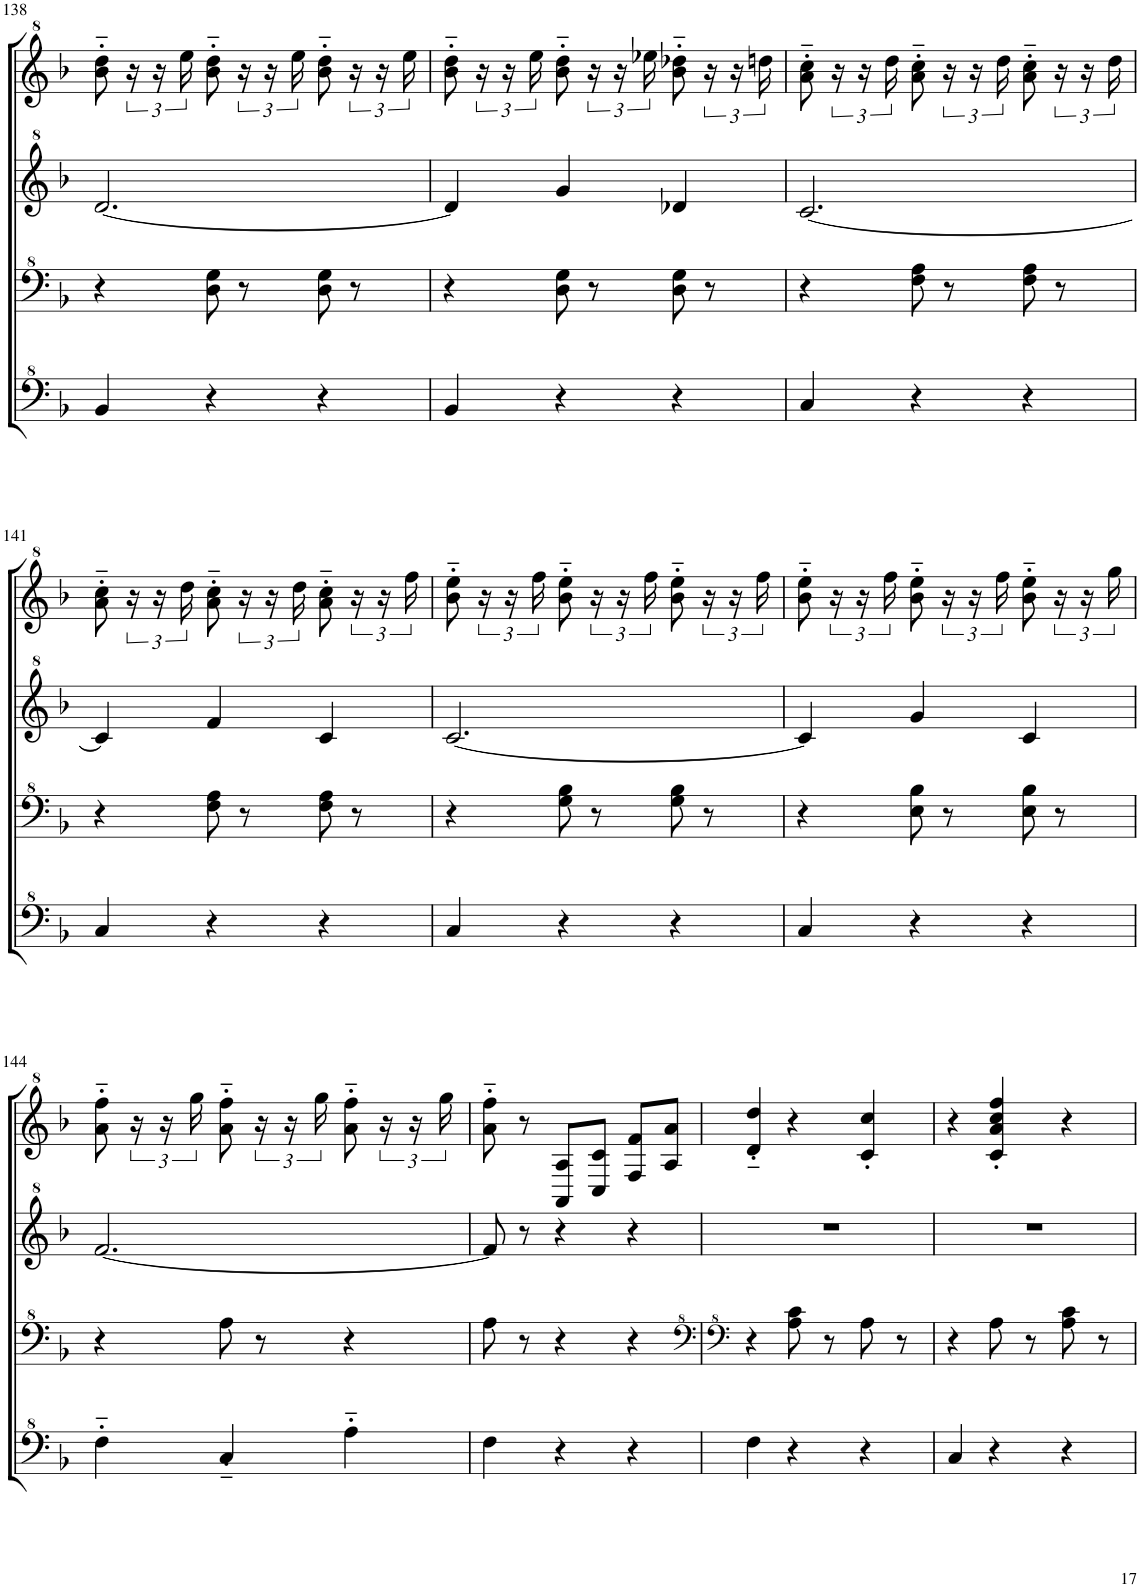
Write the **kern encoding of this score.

**kern	**kern	**kern	**kern
*part1	*part1	*part1	*part1
*staff4	*staff3	*staff2	*staff1
*I"Model III	*	*	*
!!LO:PB:g=z
*clefF^4	*clefF^4	*clefG^2	*clefG^2
*k[b-]	*k[b-]	*k[b-]	*k[b-]
*M3/4	*M3/4	*M3/4	*M3/4
=138	=138	=138	=138
4B-/	4r	[2.dd/	8bb-\'~ 8ddd\'~
.	.	.	24r
.	.	.	24r
.	.	.	24eee\
4r	8d\ 8g\	.	8bb-\'~ 8ddd\'~
.	8r	.	24r
.	.	.	24r
.	.	.	24eee\
4r	8d\ 8g\	.	8bb-\'~ 8ddd\'~
.	8r	.	24r
.	.	.	24r
.	.	.	24eee\
=139	=139	=139	=139
4B-/	4r	4dd/]	8bb-\'~ 8ddd\'~
.	.	.	24r
.	.	.	24r
.	.	.	24eee\
4r	8d\ 8g\	4gg/	8bb-\'~ 8ddd\'~
.	8r	.	24r
.	.	.	24r
.	.	.	24eee-X\
4r	8d\ 8g\	4dd-X/	8bb-\'~ 8ddd-X\'~
.	8r	.	24r
.	.	.	24r
.	.	.	24dddn\
=140	=140	=140	=140
4c/	4r	[2.cc/	8aa\'~ 8ccc\'~
.	.	.	24r
.	.	.	24r
.	.	.	24ddd\
4r	8f\ 8a\	.	8aa\'~ 8ccc\'~
.	8r	.	24r
.	.	.	24r
.	.	.	24ddd\
4r	8f\ 8a\	.	8aa\'~ 8ccc\'~
.	8r	.	24r
.	.	.	24r
.	.	.	24ddd\
!!LO:LB:g=z
=141	=141	=141	=141
4c/	4r	4cc/]	8aa\'~ 8ccc\'~
.	.	.	24r
.	.	.	24r
.	.	.	24ddd\
4r	8f\ 8a\	4ff/	8aa\'~ 8ccc\'~
.	8r	.	24r
.	.	.	24r
.	.	.	24ddd\
4r	8f\ 8a\	4cc/	8aa\'~ 8ccc\'~
.	8r	.	24r
.	.	.	24r
.	.	.	24fff\
=142	=142	=142	=142
4c/	4r	[2.cc/	8bb-\'~ 8eee\'~
.	.	.	24r
.	.	.	24r
.	.	.	24fff\
4r	8g\ 8b-\	.	8bb-\'~ 8eee\'~
.	8r	.	24r
.	.	.	24r
.	.	.	24fff\
4r	8g\ 8b-\	.	8bb-\'~ 8eee\'~
.	8r	.	24r
.	.	.	24r
.	.	.	24fff\
=143	=143	=143	=143
4c/	4r	4cc/]	8bb-\'~ 8eee\'~
.	.	.	24r
.	.	.	24r
.	.	.	24fff\
4r	8e\ 8b-\	4gg/	8bb-\'~ 8eee\'~
.	8r	.	24r
.	.	.	24r
.	.	.	24fff\
4r	8e\ 8b-\	4cc/	8bb-\'~ 8eee\'~
.	8r	.	24r
.	.	.	24r
.	.	.	24ggg\
!!LO:LB:g=z
=144	=144	=144	=144
4f'~\	4r	[2.ff/	8aa\'~ 8fff\'~
.	.	.	24r
.	.	.	24r
.	.	.	24ggg\
4c'~/	8a\	.	8aa\'~ 8fff\'~
.	8r	.	24r
.	.	.	24r
.	.	.	24ggg\
4a'~\	4r	.	8aa\'~ 8fff\'~
.	.	.	24r
.	.	.	24r
.	.	.	24ggg\
=145	=145	=145	=145
4f\	8a\	8ff/]	8aa\'~ 8fff\'~
.	8r	8r	8r
4r	4r	4r	8A/ 8a/L
.	.	.	8c/ 8cc/J
4r	4r	4r	8f/ 8ff/L
.	.	.	8a/ 8aa/J
=146	=146	=146	=146
*	*clefF^4	*	*
4f\	4r	2.r	4dd/'~ 4ddd/'~
4r	8a\ 8cc\	.	4r
.	8r	.	.
4r	8a\	.	4cc/' 4ccc/'
.	8r	.	.
=147	=147	=147	=147
4c/	4r	2.r	4r
4r	8a\	.	4cc/' 4aa/' 4ccc/' 4fff/'
.	8r	.	.
4r	8a\ 8cc\	.	4r
.	8r	.	.
=	=	=	=
*-	*-	*-	*-
